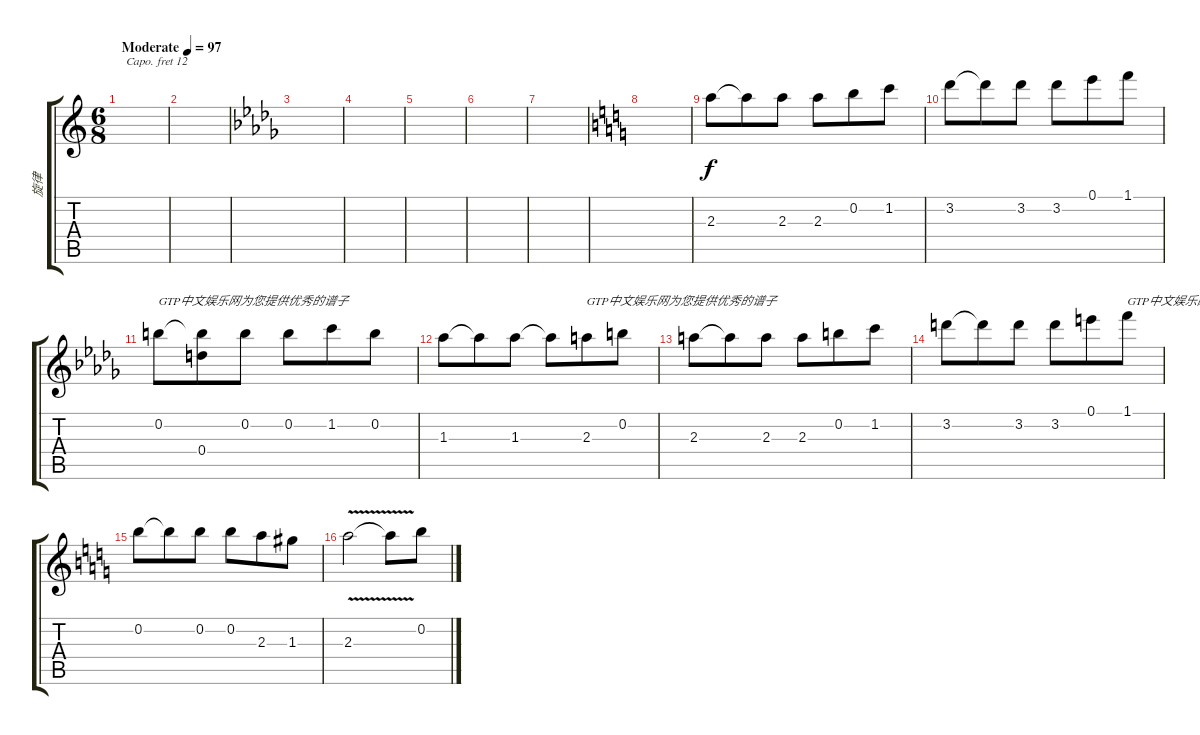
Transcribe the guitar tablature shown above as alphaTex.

\track ("旋律" "旋律") {instrument overdrivenguitar}
\staff {score tabs}
\capo 12
\tuning (E4 B3 G3 D3 A2 E2) {hide}
\ts (6 8)
\tempo (97 "Moderate")
\clef g2
\ks c
|
|
\ks bbminor
|
|
|
|
|
\ks c
|
2.3.8 2.3{t}.8 2.3.8 2.3.8 0.2.8 1.2.8 |
3.2.8 3.2{t}.8 3.2.8 3.2.8 0.1.8 1.1.8 |
\ks bbminor
0.2.8{txt "GTP中文娱乐网为您提供优秀的谱子"} (0.2{t} 0.4).8 0.2.8 0.2.8 1.2.8 0.2.8 |
1.3.8 1.3{t}.8 1.3.8 1.3{t}.8 2.3.8{txt "GTP中文娱乐网为您提供优秀的谱子"} 0.2.8 |
2.3.8 2.3{t}.8 2.3.8 2.3.8 0.2.8 1.2.8 |
3.2.8 3.2{t}.8 3.2.8 3.2.8 0.1.8 1.1.8{txt "GTP中文娱乐网为您提供优秀的谱子"} |
\ks c
0.2.8 0.2{t}.8 0.2.8 0.2.8 2.3.8 1.3.8 |
2.3{v}.2 2.3{t}.8 0.2.8
